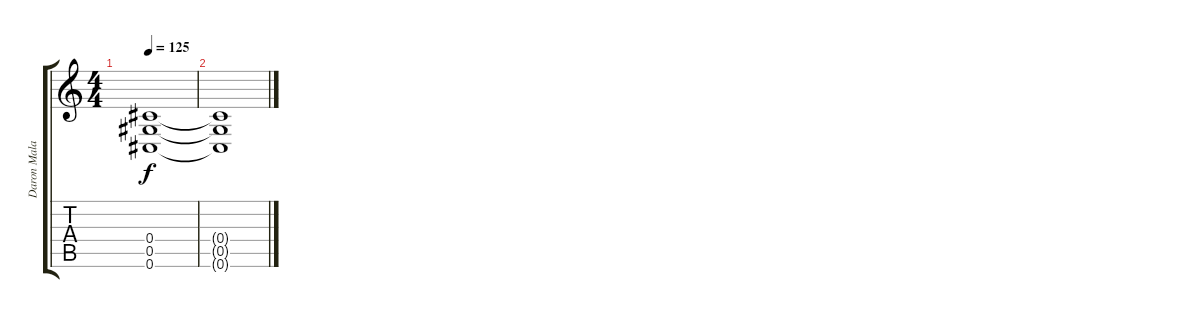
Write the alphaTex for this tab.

\track ("Daron Malakian" "Daron Mala") {instrument electricguitarclean}
\staff {score tabs}
\tuning (Eb4 Bb3 Gb3 Db3 Ab2 Db2) {hide}
\ts (4 4)
\tempo 125
\clef g2
\ks c
(0.4{t} 0.5{t} 0.6{t}).1{dy f} |
(0.4{t} 0.5{t} 0.6{t}).1
